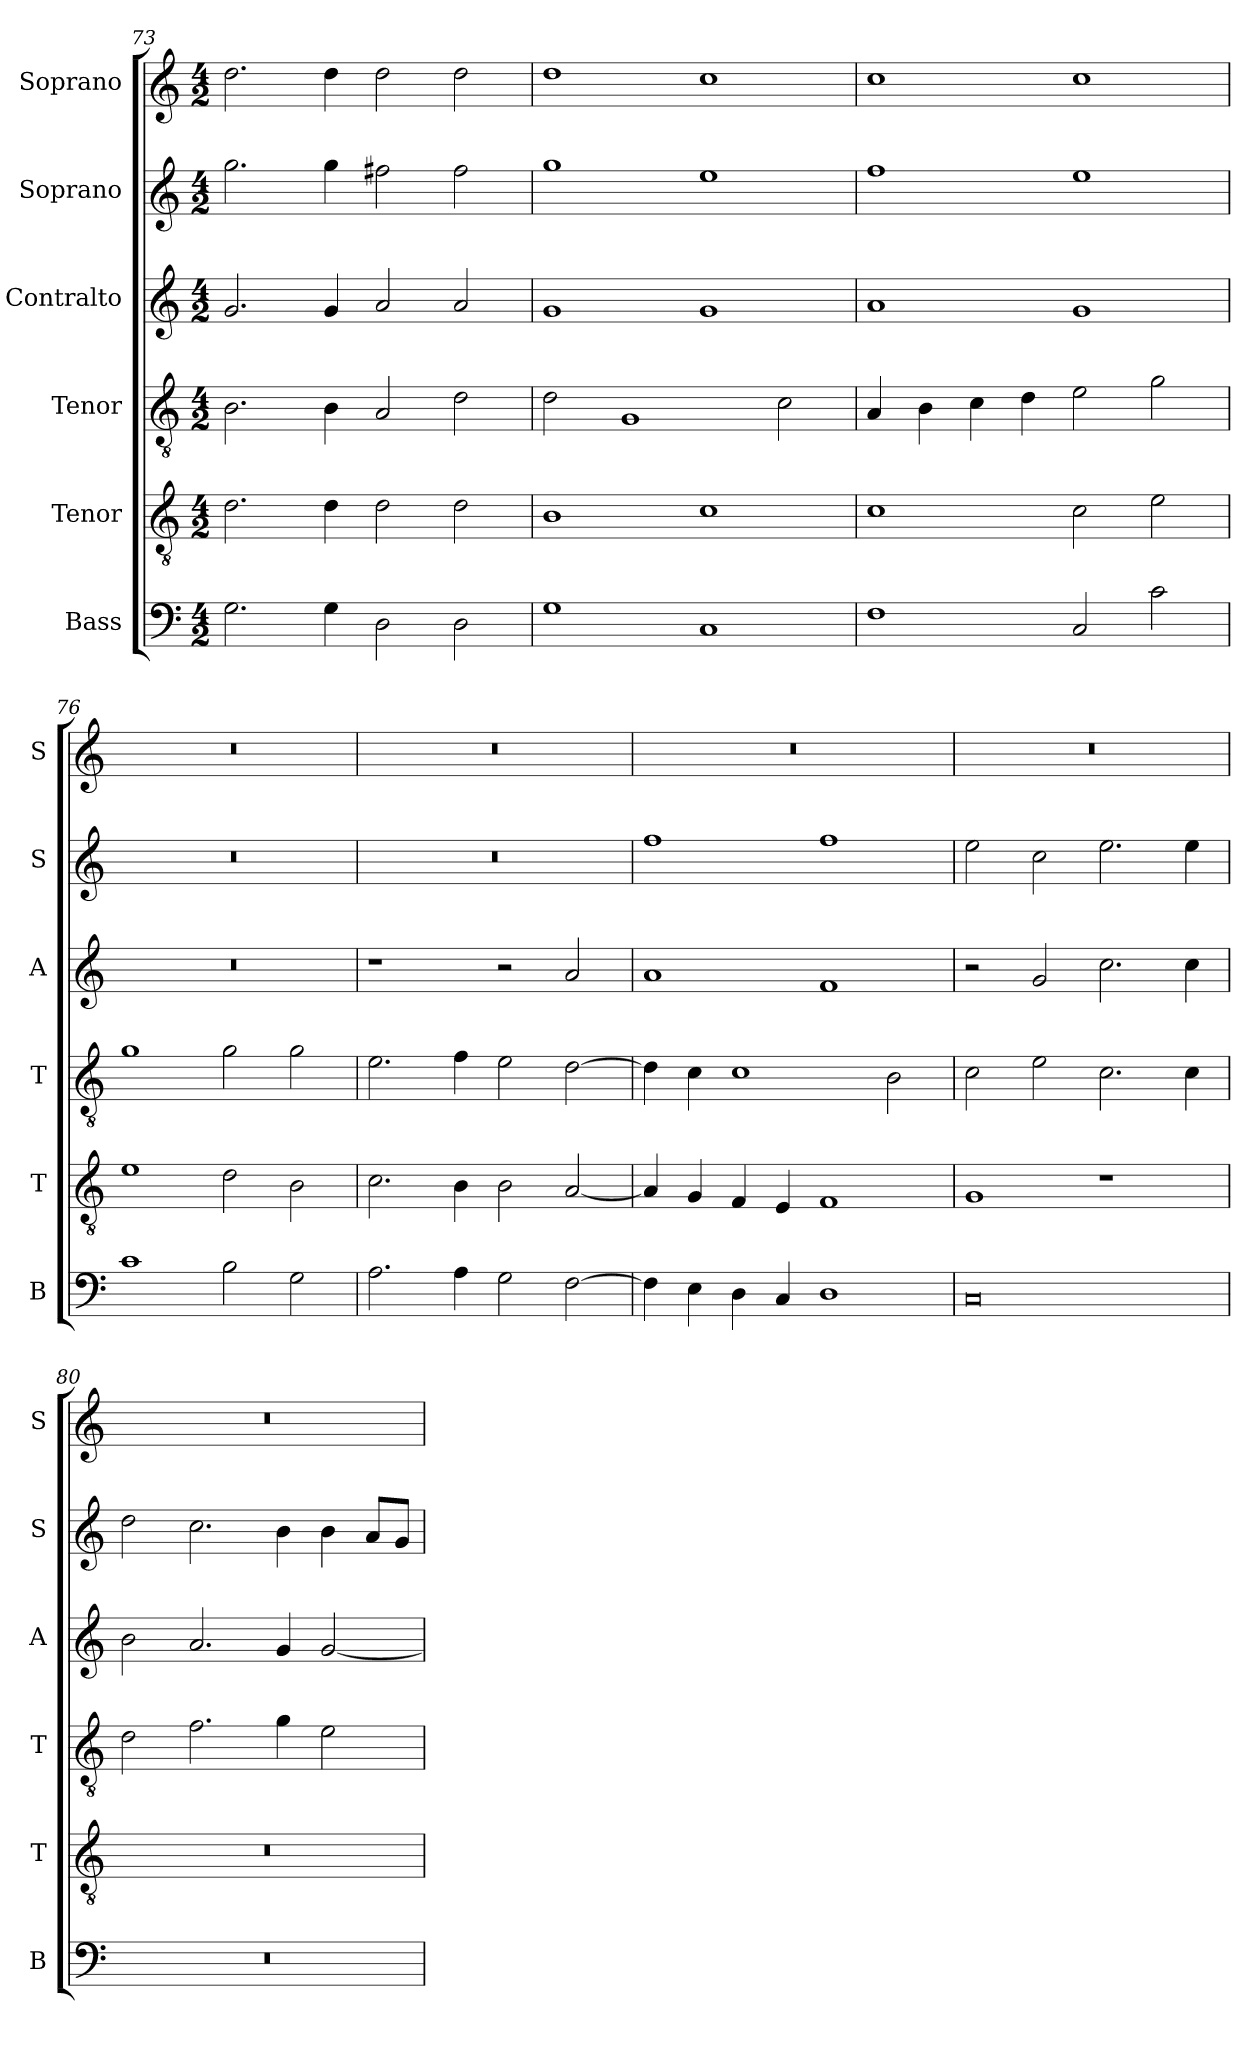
**kern	**kern	**kern	**kern	**kern	**kern
*part6	*part5	*part4	*part3	*part2	*part1
*staff6	*staff5	*staff4	*staff3	*staff2	*staff1
*I"Bass	*I"Tenor	*I"Tenor	*I"Contralto	*I"Soprano	*I"Soprano
*I'B	*I'T	*I'T	*I'A	*I'S	*I'S
*clefF4	*clefGv2	*clefGv2	*clefG2	*clefG2	*clefG2
*k[]	*k[]	*k[]	*k[]	*k[]	*k[]
*G:mix	*G:mix	*G:mix	*G:mix	*G:mix	*G:mix
*M4/2	*M4/2	*M4/2	*M4/2	*M4/2	*M4/2
=73	=73	=73	=73	=73	=73
2.G	2.d	2.B	2.g	2.gg	2.dd
4G	4d	4B	4g	4gg	4dd
2D	2d	2A	2a	2ff#X	2dd
2D	2d	2d	2a	2ff#	2dd
=74	=74	=74	=74	=74	=74
1G	1B	2d	1g	1gg	1dd
.	.	1G	.	.	.
1C	1c	.	1g	1ee	1cc
.	.	2c	.	.	.
=75	=75	=75	=75	=75	=75
1F	1c	4A	1a	1ff	1cc
.	.	4B	.	.	.
.	.	4c	.	.	.
.	.	4d	.	.	.
2C	2c	2e	1g	1ee	1cc
2c	2e	2g	.	.	.
=76	=76	=76	=76	=76	=76
1c	1e	1g	0r	0r	0r
2B	2d	2g	.	.	.
2G	2B	2g	.	.	.
=77	=77	=77	=77	=77	=77
2.A	2.c	2.e	1r	0r	0r
4A	4B	4f	.	.	.
2G	2B	2e	2r	.	.
[2F	[2A	[2d	2a	.	.
=78	=78	=78	=78	=78	=78
4F]	4A]	4d]	1a	1ff	0r
4E	4G	4c	.	.	.
4D	4F	1c	.	.	.
4C	4E	.	.	.	.
1D	1F	.	1f	1ff	.
.	.	2B	.	.	.
=79	=79	=79	=79	=79	=79
0C	1G	2c	2r	2ee	0r
.	.	2e	2g	2cc	.
.	1r	2.c	2.cc	2.ee	.
.	.	4c	4cc	4ee	.
=80	=80	=80	=80	=80	=80
0r	0r	2d	2b	2dd	0r
.	.	2.f	2.a	2.cc	.
.	.	4g	4g	4b	.
.	.	2e	[2g	4b	.
.	.	.	.	8a/L	.
.	.	.	.	8g/J	.
=	=	=	=	=	=
*-	*-	*-	*-	*-	*-
